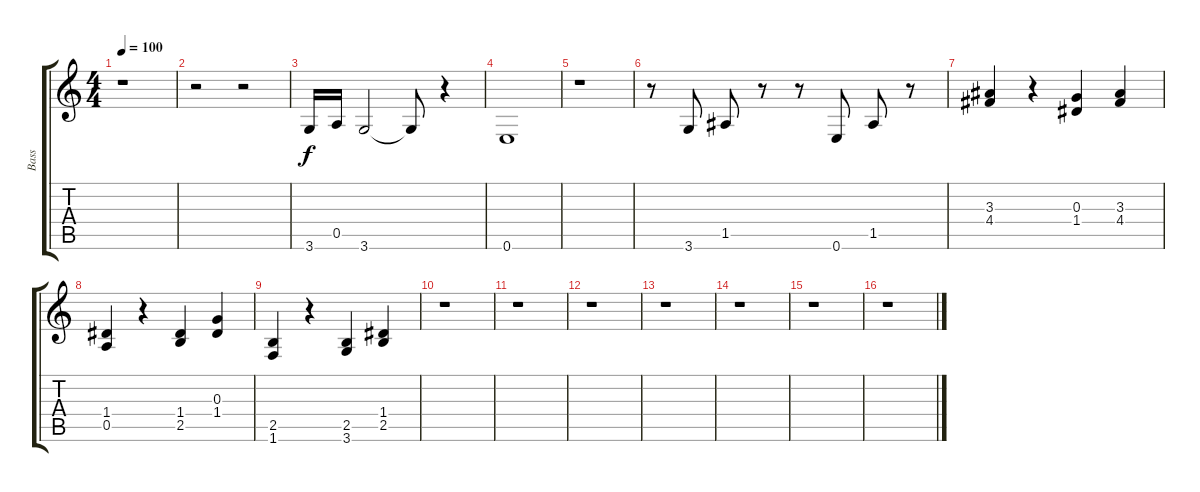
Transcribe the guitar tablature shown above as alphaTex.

\track ("Bass" "Bass") {instrument fretlessbass}
\staff {score tabs}
\tuning (E4 B3 G3 D3 A2 E2) {hide}
\ts (4 4)
\tempo 100
\clef g2
\ks c
r.1{dy f} |
r.2 r.2 |
3.6.16 0.5.16 3.6.2 3.6{t}.8 r.4 |
0.6.1 |
r.1 |
r.8 3.6.8 1.5.8 r.8 r.8 0.6.8 1.5.8 r.8 |
(3.3 4.4).4 r.4 (0.3 1.4).4 (3.3 4.4).4 |
(1.4 0.5).4 r.4 (1.4 2.5).4 (0.3 1.4).4 |
(2.5 1.6).4 r.4 (2.5 3.6).4 (1.4 2.5).4 |
r.1 |
r.1 |
r.1 |
r.1 |
r.1 |
r.1 |
r.1
